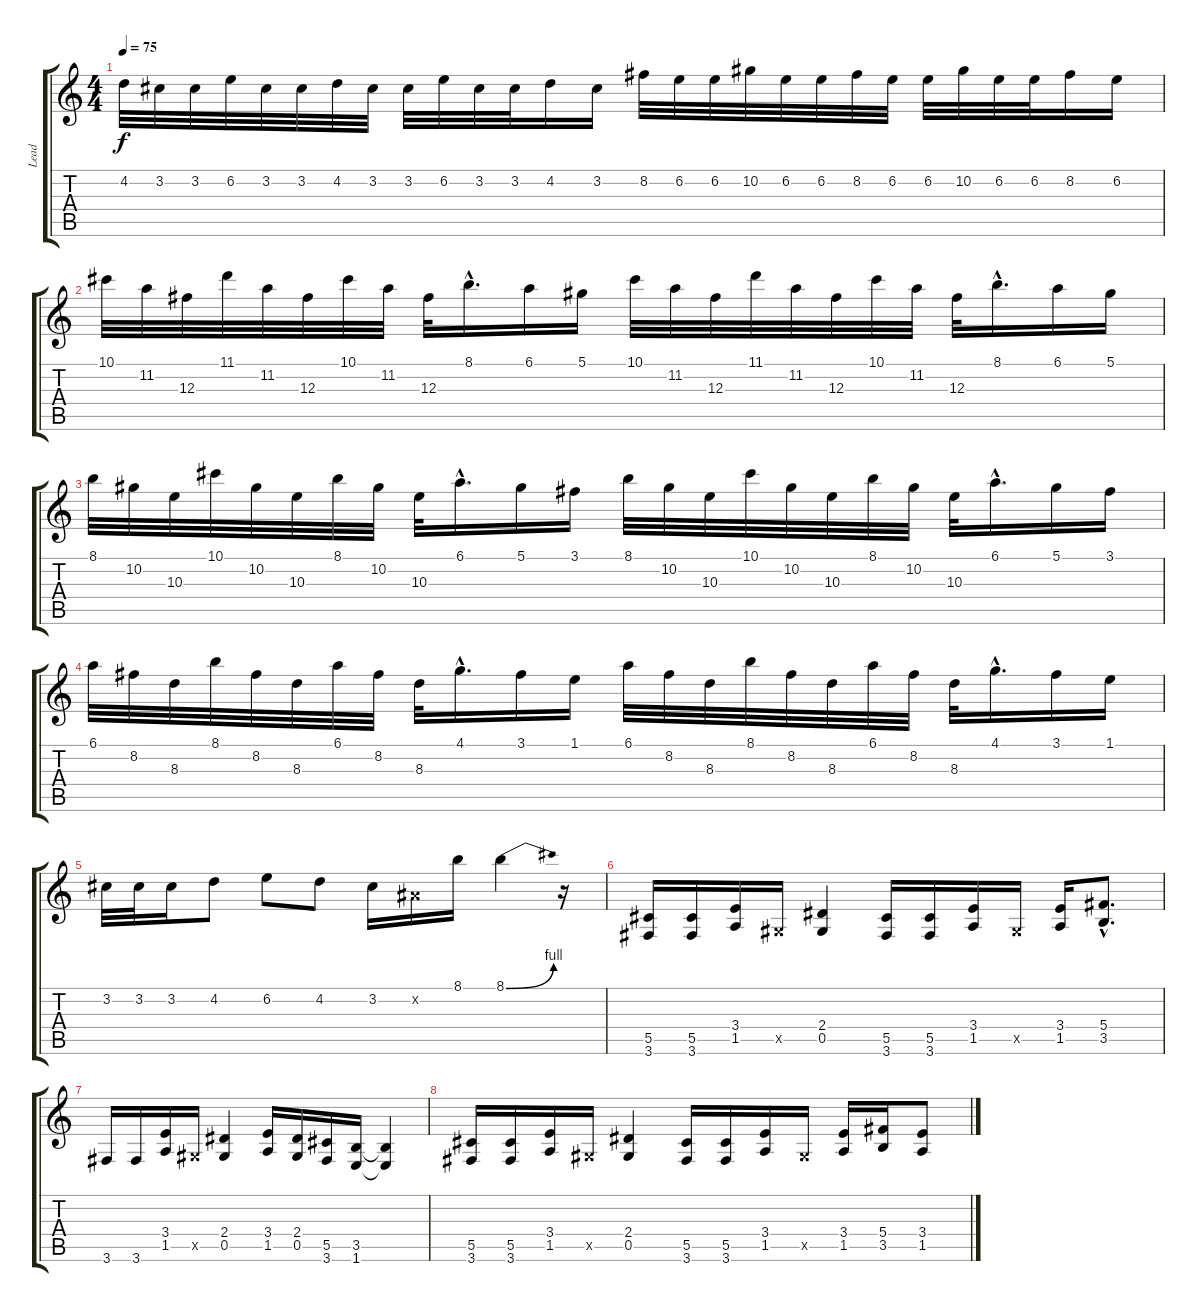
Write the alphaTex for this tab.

\track ("Lead" "Lead") {instrument overdrivenguitar}
\staff {score tabs}
\tuning (Eb4 Bb3 Gb3 Db3 Ab2 Eb2) {hide}
\ts (4 4)
\tempo 75
\clef g2
\ks c
4.2.32{dy f} 3.2.32 3.2.32 6.2.32 3.2.32 3.2.32 4.2.32 3.2.32 3.2.32 6.2.32 3.2.32 3.2.32 4.2.16 3.2.16 8.2.32 6.2.32 6.2.32 10.2.32 6.2.32 6.2.32 8.2.32 6.2.32 6.2.32 10.2.32 6.2.32 6.2.32 8.2.16 6.2.16 |
10.1.32 11.2.32 12.3.32 11.1.32 11.2.32 12.3.32 10.1.32 11.2.32 12.3.32 8.1{hac}.16{d} 6.1.16 5.1.16 10.1.32 11.2.32 12.3.32 11.1.32 11.2.32 12.3.32 10.1.32 11.2.32 12.3.32 8.1{hac}.16{d} 6.1.16 5.1.16 |
8.1.32 10.2.32 10.3.32 10.1.32 10.2.32 10.3.32 8.1.32 10.2.32 10.3.32 6.1{hac}.16{d} 5.1.16 3.1.16 8.1.32 10.2.32 10.3.32 10.1.32 10.2.32 10.3.32 8.1.32 10.2.32 10.3.32 6.1{hac}.16{d} 5.1.16 3.1.16 |
6.1.32 8.2.32 8.3.32 8.1.32 8.2.32 8.3.32 6.1.32 8.2.32 8.3.32 4.1{hac}.16{d} 3.1.16 1.1.16 6.1.32 8.2.32 8.3.32 8.1.32 8.2.32 8.3.32 6.1.32 8.2.32 8.3.32 4.1{hac}.16{d} 3.1.16 1.1.16 |
3.2.32 3.2.32 3.2.16 4.2.8 6.2.8 4.2.8 3.2.16 0.2{x}.16 8.1.16 8.1{be (bend 0 0 60 4)}.4 r.16 |
(5.5 3.6).16 (5.5 3.6).16 (3.4 1.5).16 0.5{x}.16 (2.4 0.5).4 (5.5 3.6).16 (5.5 3.6).16 (3.4 1.5).16 0.5{x}.16 (3.4 1.5).16 (5.4{hac} 3.5{hac}).8{d} |
3.6.16 3.6.16 (3.4 1.5).16 0.5{x}.16 (2.4 0.5).4 (3.4 1.5).16 (2.4 0.5).16 (5.5 3.6).16 (3.5 1.6).16 (3.5{t} 1.6{t}).4 |
(5.5 3.6).16 (5.5 3.6).16 (3.4 1.5).16 0.5{x}.16 (2.4 0.5).4 (5.5 3.6).16 (5.5 3.6).16 (3.4 1.5).16 0.5{x}.16 (3.4 1.5).16 (5.4 3.5).16 (3.4 1.5).8
